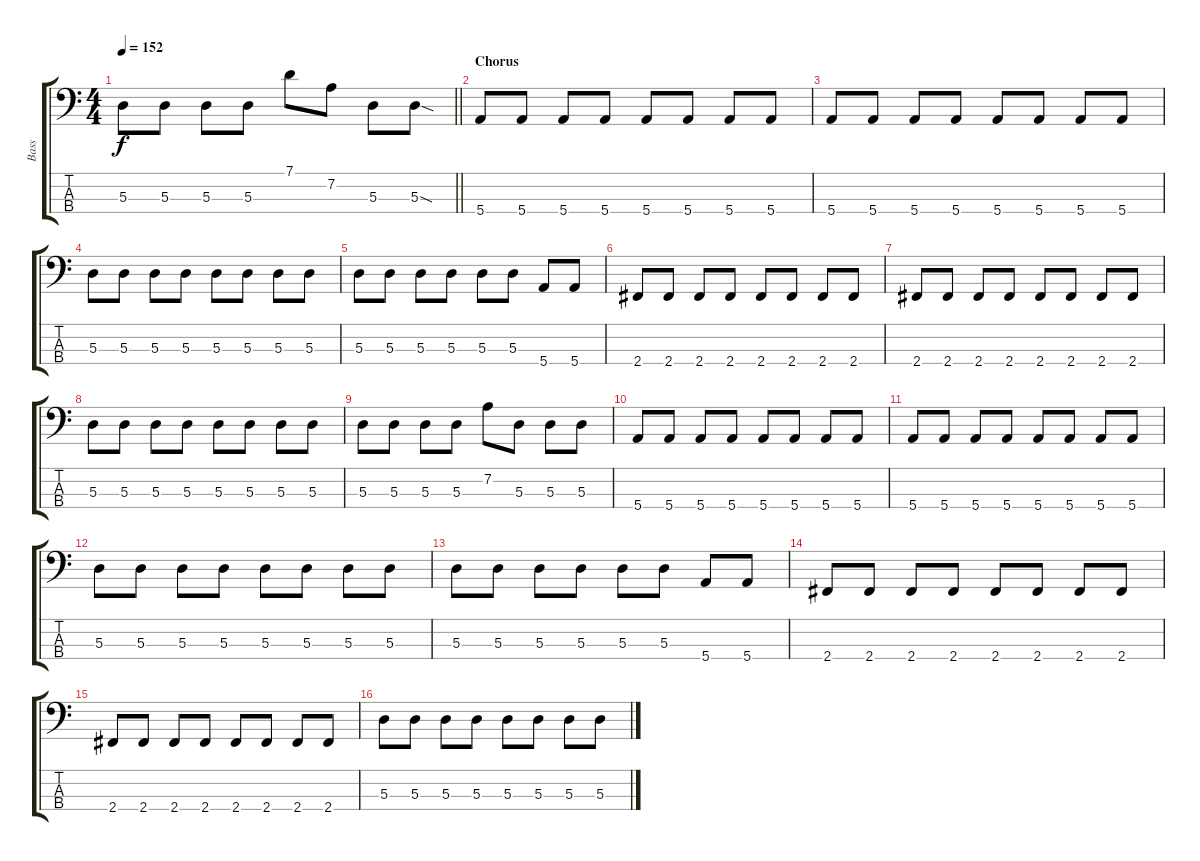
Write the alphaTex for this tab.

\track ("Bass" "Bass") {instrument electricbassfinger}
\staff {score tabs}
\tuning (G2 D2 A1 E1) {hide}
\ts (4 4)
\tempo 152
\clef f4
\barLineRight lightlight
\ks c
5.3.8{dy f} 5.3.8 5.3.8 5.3.8 7.1.8 7.2.8 5.3.8 5.3{sod}.8 |
\section ("" "Chorus")
5.4.8 5.4.8 5.4.8 5.4.8 5.4.8 5.4.8 5.4.8 5.4.8 |
5.4.8 5.4.8 5.4.8 5.4.8 5.4.8 5.4.8 5.4.8 5.4.8 |
5.3.8 5.3.8 5.3.8 5.3.8 5.3.8 5.3.8 5.3.8 5.3.8 |
5.3.8 5.3.8 5.3.8 5.3.8 5.3.8 5.3.8 5.4.8 5.4.8 |
2.4.8 2.4.8 2.4.8 2.4.8 2.4.8 2.4.8 2.4.8 2.4.8 |
2.4.8 2.4.8 2.4.8 2.4.8 2.4.8 2.4.8 2.4.8 2.4.8 |
5.3.8 5.3.8 5.3.8 5.3.8 5.3.8 5.3.8 5.3.8 5.3.8 |
5.3.8 5.3.8 5.3.8 5.3.8 7.2.8 5.3.8 5.3.8 5.3.8 |
5.4.8 5.4.8 5.4.8 5.4.8 5.4.8 5.4.8 5.4.8 5.4.8 |
5.4.8 5.4.8 5.4.8 5.4.8 5.4.8 5.4.8 5.4.8 5.4.8 |
5.3.8 5.3.8 5.3.8 5.3.8 5.3.8 5.3.8 5.3.8 5.3.8 |
5.3.8 5.3.8 5.3.8 5.3.8 5.3.8 5.3.8 5.4.8 5.4.8 |
2.4.8 2.4.8 2.4.8 2.4.8 2.4.8 2.4.8 2.4.8 2.4.8 |
2.4.8 2.4.8 2.4.8 2.4.8 2.4.8 2.4.8 2.4.8 2.4.8 |
5.3.8 5.3.8 5.3.8 5.3.8 5.3.8 5.3.8 5.3.8 5.3.8
